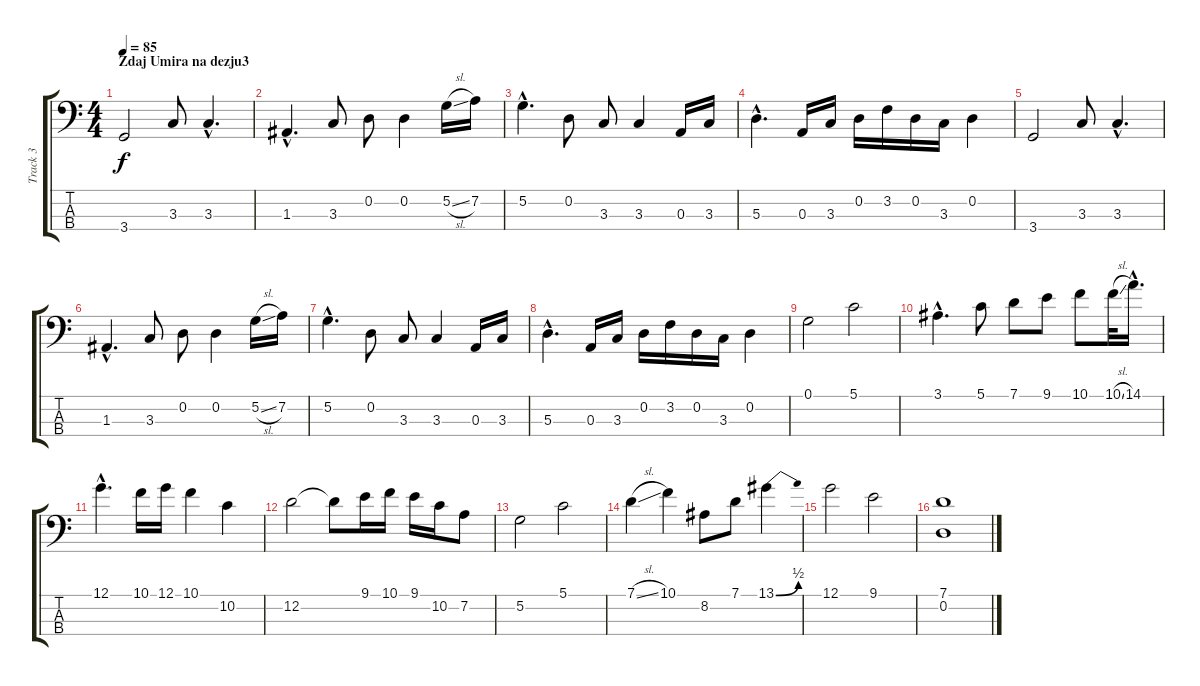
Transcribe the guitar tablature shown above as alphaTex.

\track ("Track 3" "Track 3") {instrument electricbasspick}
\staff {score tabs}
\tuning (G2 D2 A1 E1) {hide}
\ts (4 4)
\section ("" "Zdaj Umira na dezju3")
\tempo 85
\clef f4
\ks c
3.4.2{dy f} 3.3.8 3.3{hac}.4{d} |
1.3{hac}.4{d} 3.3.8 0.2.8 0.2.4 5.2{sl}.16 7.2.16 |
5.2{hac}.4{d} 0.2.8 3.3.8 3.3.4 0.3.16 3.3.16 |
5.3{hac}.4{d} 0.3.16 3.3.16 0.2.16 3.2.16 0.2.16 3.3.16 0.2.4 |
3.4.2 3.3.8 3.3{hac}.4{d} |
1.3{hac}.4{d} 3.3.8 0.2.8 0.2.4 5.2{sl}.16 7.2.16 |
5.2{hac}.4{d} 0.2.8 3.3.8 3.3.4 0.3.16 3.3.16 |
5.3{hac}.4{d} 0.3.16 3.3.16 0.2.16 3.2.16 0.2.16 3.3.16 0.2.4 |
0.1.2 5.1.2 |
3.1{hac}.4{d} 5.1.8 7.1.8 9.1.8 10.1.8 10.1{sl}.32 14.1{hac}.16{d} |
12.1{hac}.4{d} 10.1.16 12.1.16 10.1.4 10.2.4 |
12.2.2 12.2{t}.8 9.1.16 10.1.16 9.1.16 10.2.16 7.2.8 |
5.2.2 5.1.2 |
7.1{sl}.4 10.1.4 8.2.8 7.1.8 13.1{be (bend 0 0 60 2)}.4 |
12.1.2 9.1.2 |
(7.1 0.2).1
